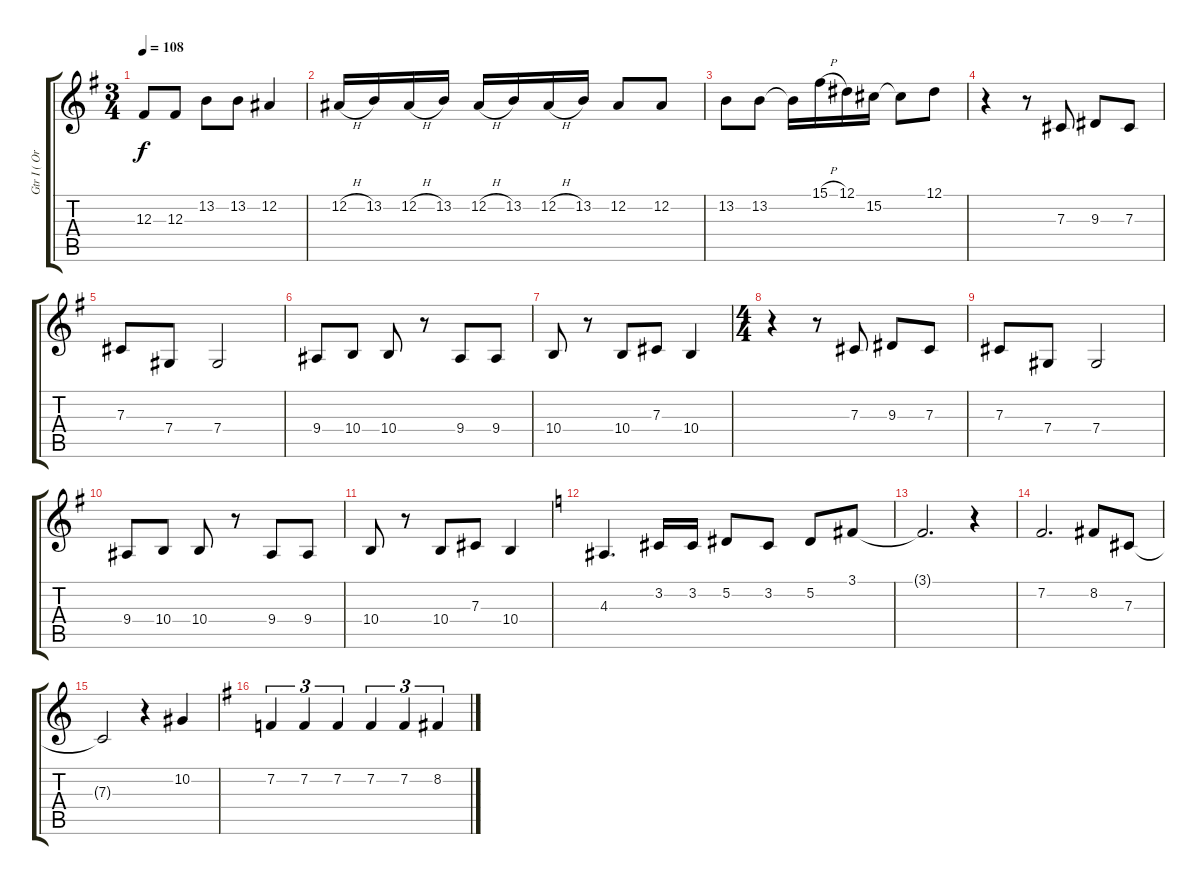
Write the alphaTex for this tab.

\track ("Gtr I ( Orchestre )" "Gtr I ( Or") {instrument stringensemble1}
\staff {score tabs}
\tuning (Eb4 Bb3 Gb3 Db3 Ab2 Eb2) {hide}
\ts (3 4)
\tempo 108
\clef g2
\ks g
12.3.8{dy f} 12.3.8 13.2.8 13.2.8 12.2.4 |
12.2{h}.16 13.2.16 12.2{h}.16 13.2.16 12.2{h}.16 13.2.16 12.2{h}.16 13.2.16 12.2.8 12.2.8 |
13.2.8 13.2.8 13.2{t}.16 15.1{h}.16 12.1.16 15.2.16 15.2{t}.8 12.1.8 |
r.4 r.8 7.3.8 9.3.8 7.3.8 |
7.3.8 7.4.8 7.4.2 |
9.4.8 10.4.8 10.4.8 r.8 9.4.8 9.4.8 |
10.4.8 r.8 10.4.8 7.3.8 10.4.4 |
\ts (4 4)
r.4 r.8 7.3.8 9.3.8 7.3.8 |
7.3.8 7.4.8 7.4.2 |
9.4.8 10.4.8 10.4.8 r.8 9.4.8 9.4.8 |
10.4.8 r.8 10.4.8 7.3.8 10.4.4 |
\ks c
4.3.4{d} 3.2.16 3.2.16 5.2.8 3.2.8 5.2.8 3.1.8 |
3.1{t}.2{d} r.4 |
7.2.2{d} 8.2.8 7.3.8 |
7.3{t}.2 r.4 10.2.4 |
\ks g
7.2.4{tu (3 2)} 7.2.4{tu (3 2)} 7.2.4{tu (3 2)} 7.2.4{tu (3 2)} 7.2.4{tu (3 2)} 8.2.4{tu (3 2)}
